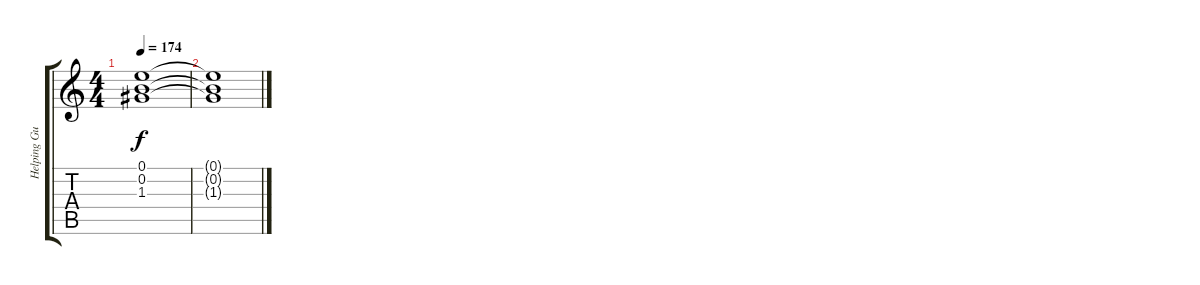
\track ("Helping Guitar Track 2" "Helping Gu") {instrument overdrivenguitar}
\staff {score tabs}
\tuning (E4 B3 G3 D3 A2 E2) {hide}
\ts (4 4)
\tempo 174
\clef g2
\ks c
(0.1{t} 0.2{t} 1.3{t}).1{dy f} |
(0.1{t} 0.2{t} 1.3{t}).1
